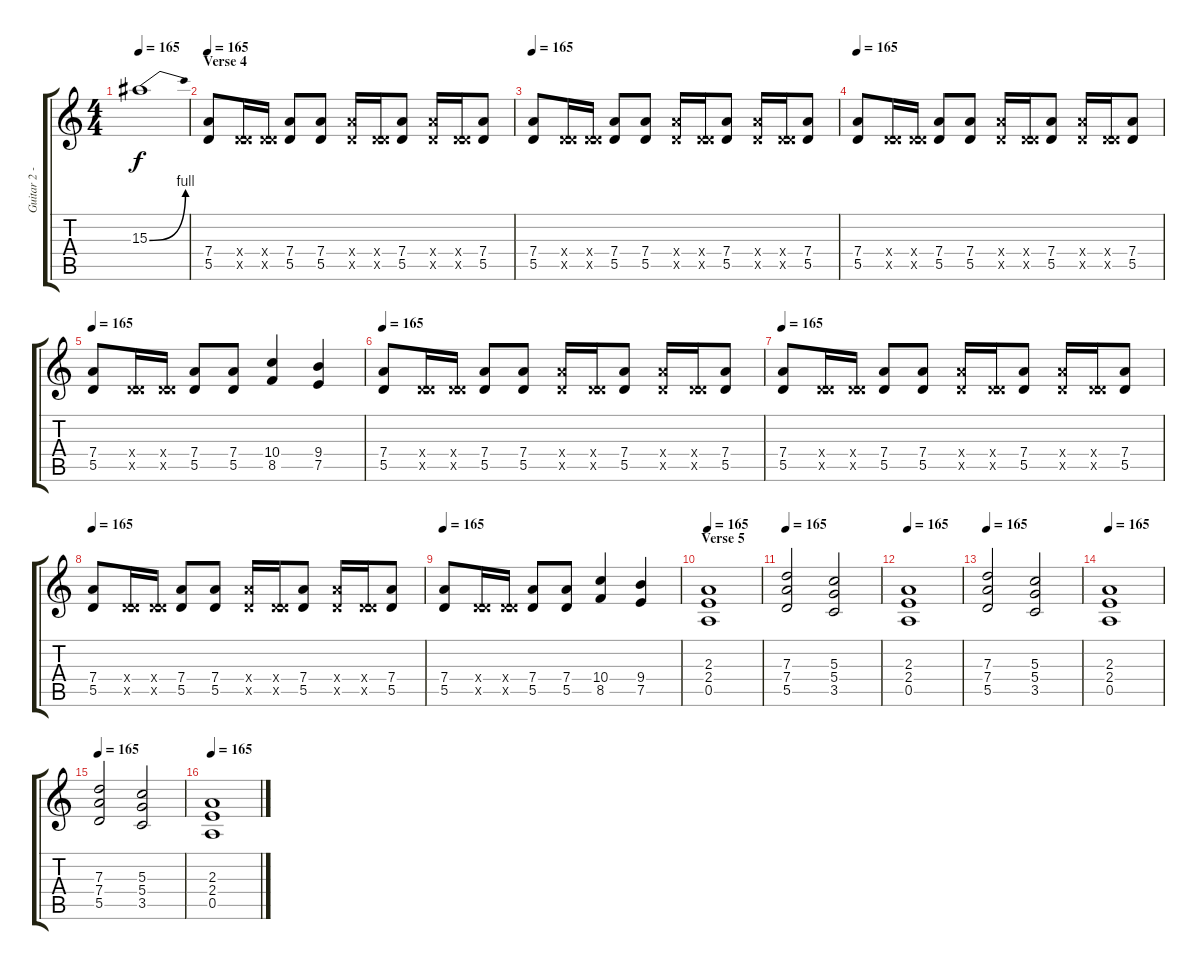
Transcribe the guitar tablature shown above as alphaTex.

\track ("Guitar 2 - Chico" "Guitar 2 -") {instrument distortionguitar}
\staff {score tabs}
\tuning (E4 B3 G3 D3 A2 E2) {hide}
\ts (4 4)
\tempo 165
\clef g2
\ks c
15.3{be (bend 0 0 60 4)}.1{dy f} |
\section ("" "Verse 4")
\tempo 165
(7.4 5.5).8{volume 13 balance 5} (0.4{x} 5.5{x}).16 (0.4{x} 5.5{x}).16 (7.4 5.5).8 (7.4 5.5).8 (7.4{x} 5.5{x}).16 (0.4{x} 5.5{x}).16 (7.4 5.5).8 (7.4{x} 5.5{x}).16 (0.4{x} 5.5{x}).16 (7.4 5.5).8 |
\tempo 165
(7.4 5.5).8 (0.4{x} 5.5{x}).16 (0.4{x} 5.5{x}).16 (7.4 5.5).8 (7.4 5.5).8 (7.4{x} 5.5{x}).16 (0.4{x} 5.5{x}).16 (7.4 5.5).8 (7.4{x} 5.5{x}).16 (0.4{x} 5.5{x}).16 (7.4 5.5).8 |
\tempo 165
(7.4 5.5).8 (0.4{x} 5.5{x}).16 (0.4{x} 5.5{x}).16 (7.4 5.5).8 (7.4 5.5).8 (7.4{x} 5.5{x}).16 (0.4{x} 5.5{x}).16 (7.4 5.5).8 (7.4{x} 5.5{x}).16 (0.4{x} 5.5{x}).16 (7.4 5.5).8 |
\tempo 165
(7.4 5.5).8 (0.4{x} 5.5{x}).16 (0.4{x} 5.5{x}).16 (7.4 5.5).8 (7.4 5.5).8 (10.4 8.5).4 (9.4 7.5).4 |
\tempo 165
(7.4 5.5).8 (0.4{x} 5.5{x}).16 (0.4{x} 5.5{x}).16 (7.4 5.5).8 (7.4 5.5).8 (7.4{x} 5.5{x}).16 (0.4{x} 5.5{x}).16 (7.4 5.5).8 (7.4{x} 5.5{x}).16 (0.4{x} 5.5{x}).16 (7.4 5.5).8 |
\tempo 165
(7.4 5.5).8 (0.4{x} 5.5{x}).16 (0.4{x} 5.5{x}).16 (7.4 5.5).8 (7.4 5.5).8 (7.4{x} 5.5{x}).16 (0.4{x} 5.5{x}).16 (7.4 5.5).8 (7.4{x} 5.5{x}).16 (0.4{x} 5.5{x}).16 (7.4 5.5).8 |
\tempo 165
(7.4 5.5).8 (0.4{x} 5.5{x}).16 (0.4{x} 5.5{x}).16 (7.4 5.5).8 (7.4 5.5).8 (7.4{x} 5.5{x}).16 (0.4{x} 5.5{x}).16 (7.4 5.5).8 (7.4{x} 5.5{x}).16 (0.4{x} 5.5{x}).16 (7.4 5.5).8 |
\tempo 165
(7.4 5.5).8 (0.4{x} 5.5{x}).16 (0.4{x} 5.5{x}).16 (7.4 5.5).8 (7.4 5.5).8 (10.4 8.5).4 (9.4 7.5).4 |
\section ("" "Verse 5")
\tempo 165
(2.3 2.4 0.5).1{volume 13 balance 5} |
\tempo 165
(7.3 7.4 5.5).2 (5.3 5.4 3.5).2 |
\tempo 165
(2.3 2.4 0.5).1 |
\tempo 165
(7.3 7.4 5.5).2 (5.3 5.4 3.5).2 |
\tempo 165
(2.3 2.4 0.5).1 |
\tempo 165
(7.3 7.4 5.5).2 (5.3 5.4 3.5).2 |
\tempo 165
(2.3 2.4 0.5).1
